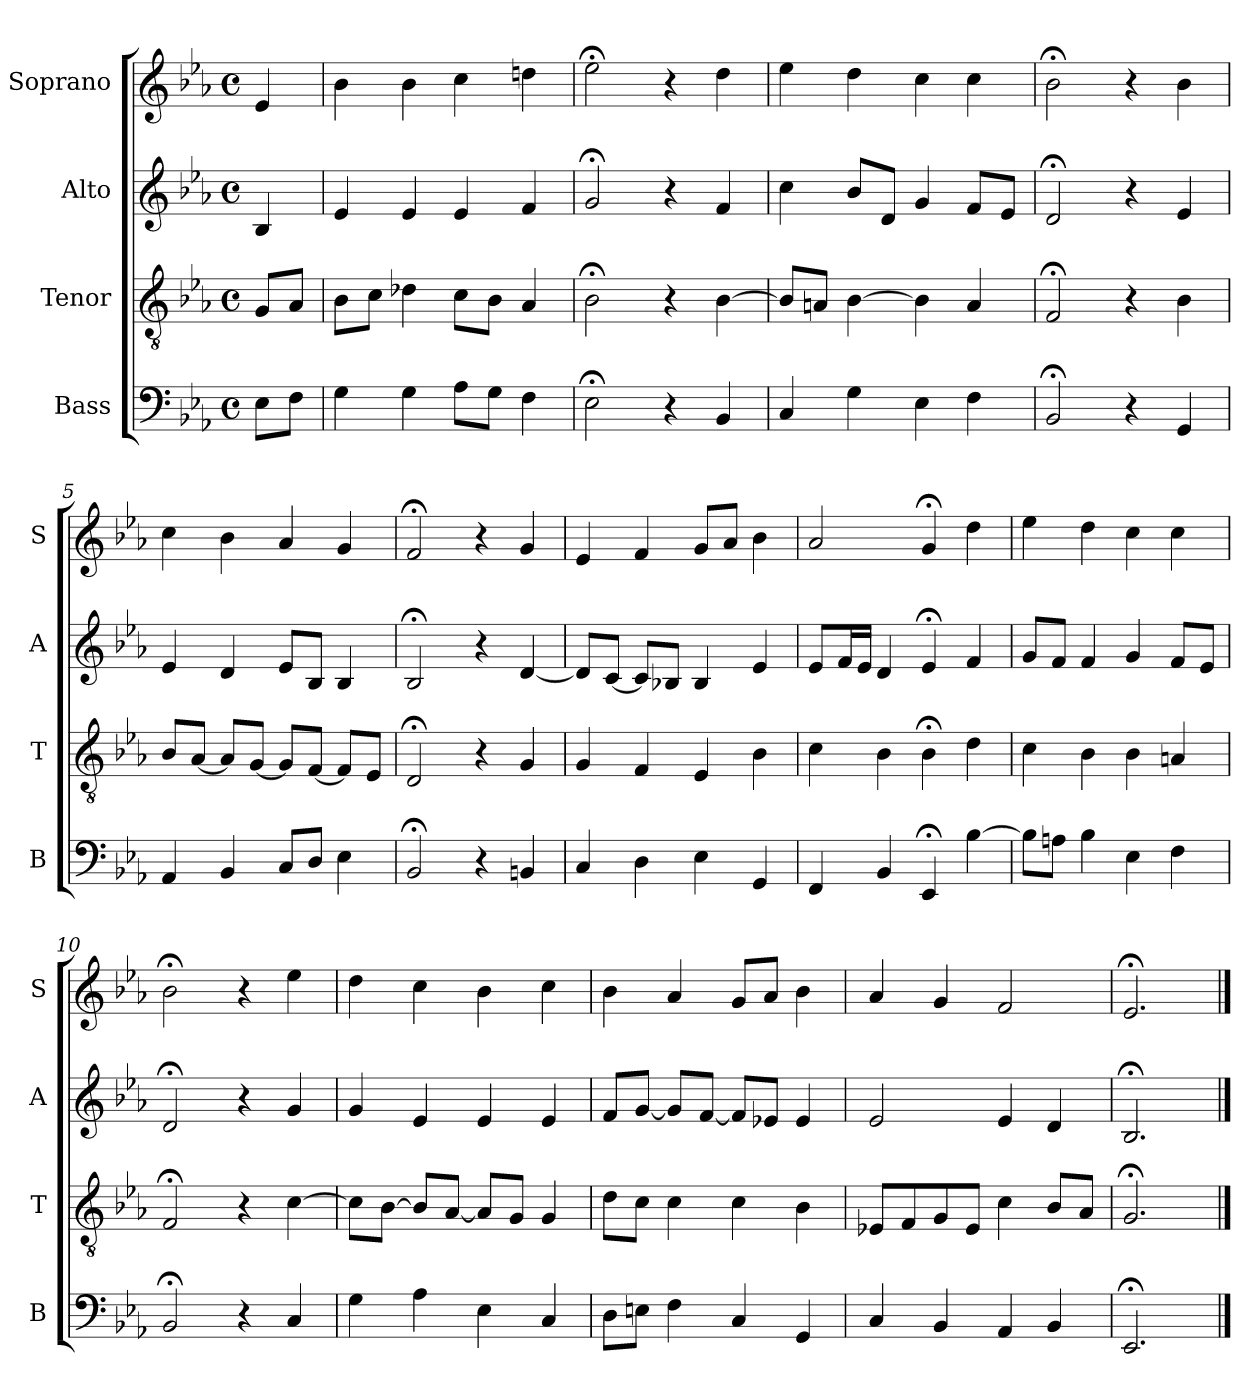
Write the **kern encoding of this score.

**kern	**kern	**kern	**kern
*part4	*part3	*part2	*part1
*staff4	*staff3	*staff2	*staff1
*I"Bass	*I"Tenor	*I"Alto	*I"Soprano
*I'B	*I'T	*I'A	*I'S
*clefF4	*clefGv2	*clefG2	*clefG2
*k[b-e-a-]	*k[b-e-a-]	*k[b-e-a-]	*k[b-e-a-]
*E-:	*E-:	*E-:	*E-:
*M4/4	*M4/4	*M4/4	*M4/4
*met(c)	*met(c)	*met(c)	*met(c)
*MM100	*MM100	*MM100	*MM100
=	=	=	=
8E-L	8GL	4B-	4e-
8FJ	8A-J	.	.
=1	=1	=1	=1
4G	8B-L	4e-	4b-
.	8cJ	.	.
4G	4d-X	4e-	4b-
8A-L	8cL	4e-	4cc
8GJ	8B-J	.	.
4F	4A-	4f	4ddn
=2	=2	=2	=2
2E-;<	2B-;<	2g;<	2ee-;<
4r	4r	4r	4r
4BB-	[4B-	4f	4dd
=3	=3	=3	=3
4C	8B-L]	4cc	4ee-
.	8AnJ	.	.
4G	[4B-	8b-L	4dd
.	.	8dJ	.
4E-	4B-]	4g	4cc
4F	4A	8fL	4cc
.	.	8e-J	.
=4	=4	=4	=4
2BB-;<	2F;<	2d;<	2b-;<
4r	4r	4r	4r
4GG	4B-	4e-	4b-
=5	=5	=5	=5
4AA-	8B-L	4e-	4cc
.	[8A-J	.	.
4BB-	8A-L]	4d	4b-
.	[8GJ	.	.
8CL	8GL]	8e-L	4a-
8DJ	[8FJ	8B-J	.
4E-	8FL]	4B-	4g
.	8E-J	.	.
=6	=6	=6	=6
2BB-;<	2D;<	2B-;<	2f;<
4r	4r	4r	4r
4BBn	4G	[4d	4g
=7	=7	=7	=7
4C	4G	8dL]	4e-
.	.	[8cJ	.
4D	4F	8cL]	4f
.	.	8B-XJ	.
4E-	4E-	4B-	8gL
.	.	.	8a-J
4GG	4B-	4e-	4b-
=8	=8	=8	=8
4FF	4c	8e-L	2a-
.	.	16fL	.
.	.	16e-JJ	.
4BB-	4B-	4d	.
4EE-;<	4B-;<	4e-;<	4g;<
[4B-	4d	4f	4dd
=9	=9	=9	=9
8B-L]	4c	8gL	4ee-
8AnJ	.	8fJ	.
4B-	4B-	4f	4dd
4E-	4B-	4g	4cc
4F	4An	8fL	4cc
.	.	8e-J	.
=10	=10	=10	=10
2BB-;<	2F;<	2d;<	2b-;<
4r	4r	4r	4r
4C	[4c	4g	4ee-
=11	=11	=11	=11
4G	8cL]	4g	4dd
.	[8B-J	.	.
4A-	8B-L]	4e-	4cc
.	[8A-J	.	.
4E-	8A-L]	4e-	4b-
.	8GJ	.	.
4C	4G	4e-	4cc
=12	=12	=12	=12
8DL	8dL	8fL	4b-
8EnJ	8cJ	[8gJ	.
4F	4c	8gL]	4a-
.	.	[8fJ	.
4C	4c	8fL]	8gL
.	.	8e-XJ	8a-J
4GG	4B-	4e-	4b-
=13	=13	=13	=13
4C	8E-XL	2e-	4a-
.	8F	.	.
4BB-	8G	.	4g
.	8E-J	.	.
4AA-	4c	4e-	2f
4BB-	8B-L	4d	.
.	8A-J	.	.
=14	=14	=14	=14
2.EE-;<	2.G;<	2.B-;<	2.e-;<
==	==	==	==
*-	*-	*-	*-
